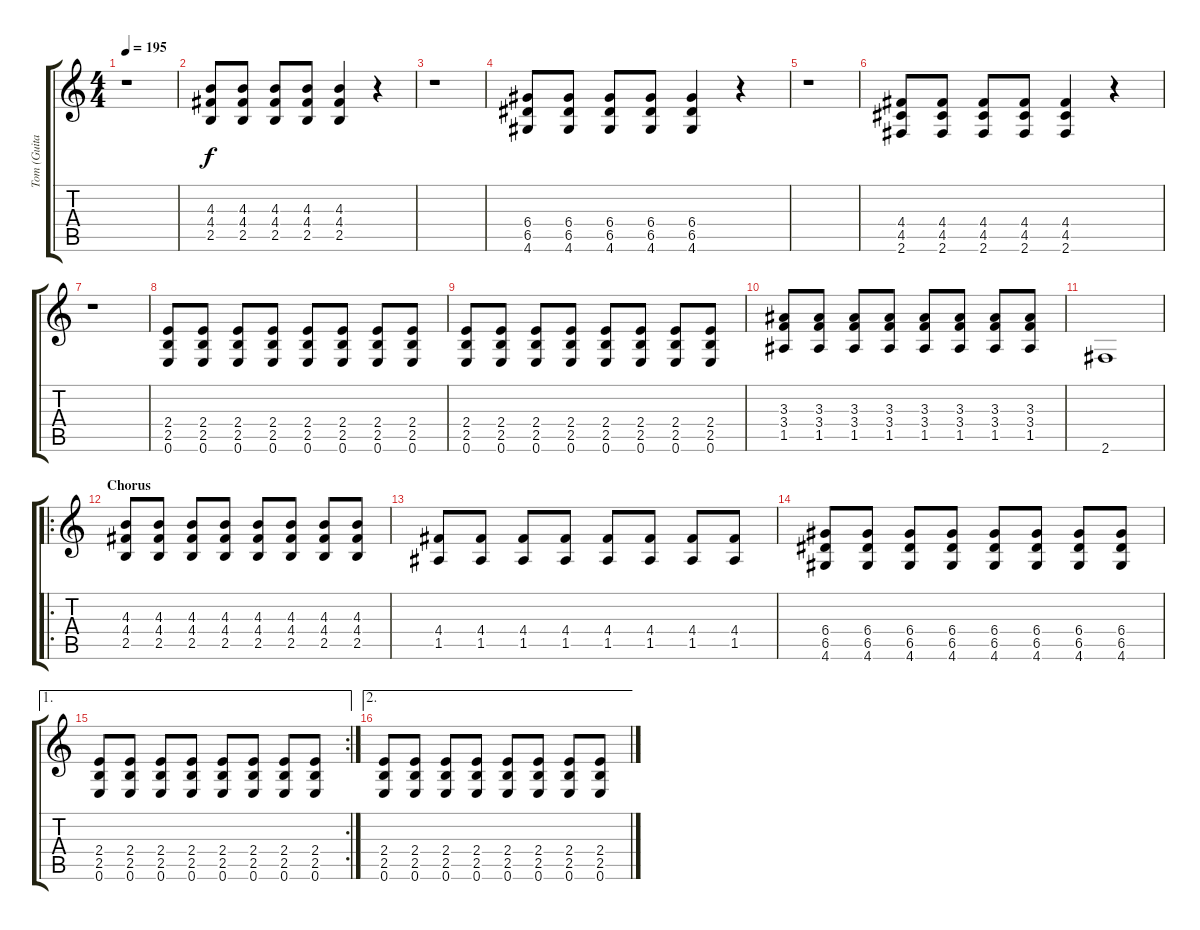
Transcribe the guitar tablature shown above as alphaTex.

\track ("Tom (Guitar 1)" "Tom (Guita") {instrument distortionguitar}
\staff {score tabs}
\tuning (E4 B3 G3 D3 A2 E2) {hide}
\ts (4 4)
\tempo 195
\clef g2
\ks c
r.1{dy f} |
(4.3 4.4 2.5).8 (4.3 4.4 2.5).8 (4.3 4.4 2.5).8 (4.3 4.4 2.5).8 (4.3 4.4 2.5).4 r.4 |
r.1 |
(6.4 6.5 4.6).8 (6.4 6.5 4.6).8 (6.4 6.5 4.6).8 (6.4 6.5 4.6).8 (6.4 6.5 4.6).4 r.4 |
r.1 |
(4.4 4.5 2.6).8 (4.4 4.5 2.6).8 (4.4 4.5 2.6).8 (4.4 4.5 2.6).8 (4.4 4.5 2.6).4 r.4 |
r.1 |
(2.4 2.5 0.6).8 (2.4 2.5 0.6).8 (2.4 2.5 0.6).8 (2.4 2.5 0.6).8 (2.4 2.5 0.6).8 (2.4 2.5 0.6).8 (2.4 2.5 0.6).8 (2.4 2.5 0.6).8 |
(2.4 2.5 0.6).8 (2.4 2.5 0.6).8 (2.4 2.5 0.6).8 (2.4 2.5 0.6).8 (2.4 2.5 0.6).8 (2.4 2.5 0.6).8 (2.4 2.5 0.6).8 (2.4 2.5 0.6).8 |
(3.3 3.4 1.5).8 (3.3 3.4 1.5).8 (3.3 3.4 1.5).8 (3.3 3.4 1.5).8 (3.3 3.4 1.5).8 (3.3 3.4 1.5).8 (3.3 3.4 1.5).8 (3.3 3.4 1.5).8 |
2.6.1 |
\ro
\section ("" "Chorus")
(4.3 4.4 2.5).8 (4.3 4.4 2.5).8 (4.3 4.4 2.5).8 (4.3 4.4 2.5).8 (4.3 4.4 2.5).8 (4.3 4.4 2.5).8 (4.3 4.4 2.5).8 (4.3 4.4 2.5).8 |
(4.4 1.5).8 (4.4 1.5).8 (4.4 1.5).8 (4.4 1.5).8 (4.4 1.5).8 (4.4 1.5).8 (4.4 1.5).8 (4.4 1.5).8 |
(6.4 6.5 4.6).8 (6.4 6.5 4.6).8 (6.4 6.5 4.6).8 (6.4 6.5 4.6).8 (6.4 6.5 4.6).8 (6.4 6.5 4.6).8 (6.4 6.5 4.6).8 (6.4 6.5 4.6).8 |
\ae 1
\rc 2
(2.4 2.5 0.6).8 (2.4 2.5 0.6).8 (2.4 2.5 0.6).8 (2.4 2.5 0.6).8 (2.4 2.5 0.6).8 (2.4 2.5 0.6).8 (2.4 2.5 0.6).8 (2.4 2.5 0.6).8 |
\ae 2
(2.4 2.5 0.6).8 (2.4 2.5 0.6).8 (2.4 2.5 0.6).8 (2.4 2.5 0.6).8 (2.4 2.5 0.6).8 (2.4 2.5 0.6).8 (2.4 2.5 0.6).8 (2.4 2.5 0.6).8
